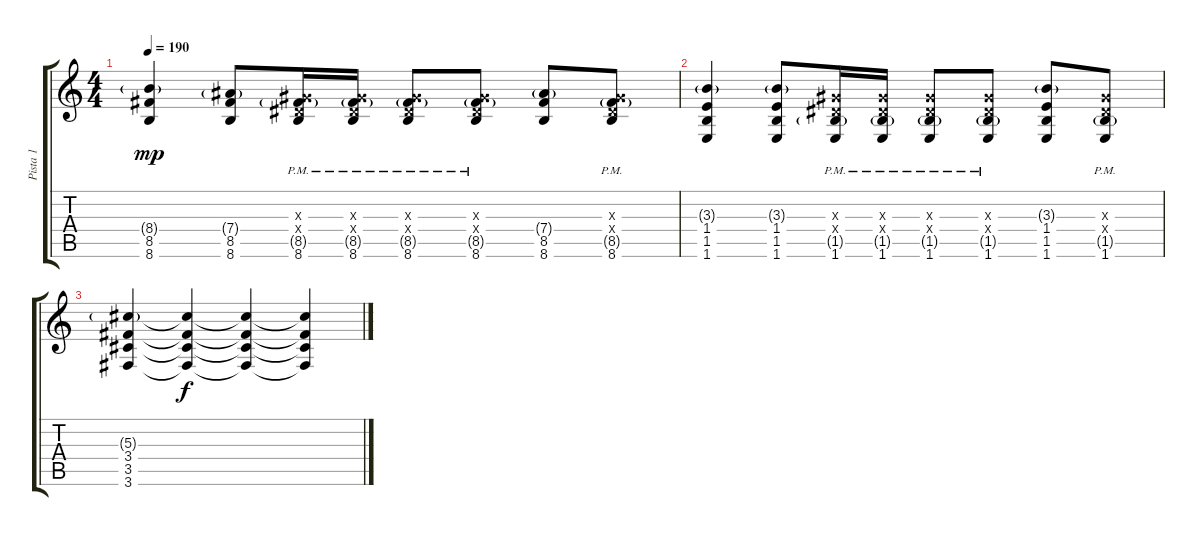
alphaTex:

\track ("Pista 1" "Pista 1") {instrument overdrivenguitar}
\staff {score tabs}
\tuning (F4 C4 Ab3 Eb3 Bb2 Eb2) {hide}
\ts (4 4)
\tempo 190
\clef g2
\ks c
(8.4{g} 8.5 8.6).4{dy mp} (7.4{g} 8.5 8.6).8 (0.3{x} 0.4{x} 8.5{g pm} 8.6{pm}).16 (0.3{x} 0.4{x} 8.5{g pm} 8.6{pm}).16 (0.3{x} 0.4{x} 8.5{g pm} 8.6{pm}).8 (0.3{x} 0.4{x} 8.5{g pm} 8.6{pm}).8 (7.4{g} 8.5 8.6).8 (0.3{x} 0.4{x} 8.5{g pm} 8.6{pm}).8 |
(3.3{g} 1.4 1.5 1.6).4 (3.3{g} 1.4 1.5 1.6).8 (0.3{x} 0.4{x} 1.5{g pm} 1.6{pm}).16 (0.3{x} 0.4{x} 1.5{g pm} 1.6{pm}).16 (0.3{x} 0.4{x} 1.5{g pm} 1.6{pm}).8 (0.3{x} 0.4{x} 1.5{g pm} 1.6{pm}).8 (3.3{g} 1.4 1.5 1.6).8 (0.3{x} 0.4{x} 1.5{g pm} 1.6{pm}).8 |
(5.3{g} 3.4 3.5 3.6).4 (5.3{t} 3.4{t} 3.5{t} 3.6{t}).4{dy f volume 10} (5.3{t} 3.4{t} 3.5{t} 3.6{t}).4{volume 9} (5.3{t} 3.4{t} 3.5{t} 3.6{t}).4{volume 8}
